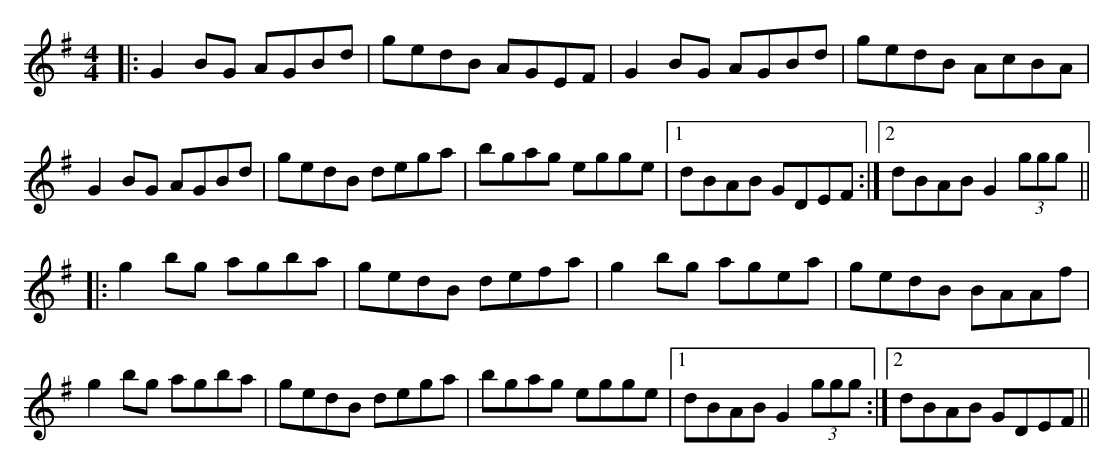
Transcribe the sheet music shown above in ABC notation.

X:1
M:4/4
K:G
|:G2BG AGBd|gedB AGEF|G2BG AGBd|gedB AcBA|
G2BG AGBd|gedB dega|bgag egge|1 dBAB GDEF:|2 dBAB G2 (3ggg||
|:g2bg agba|gedB defa|g2bg agea|gedB BAAf|
g2bg agba|gedB dega|bgag egge|1 dBAB G2 (3ggg:|2 dBAB GDEF||
